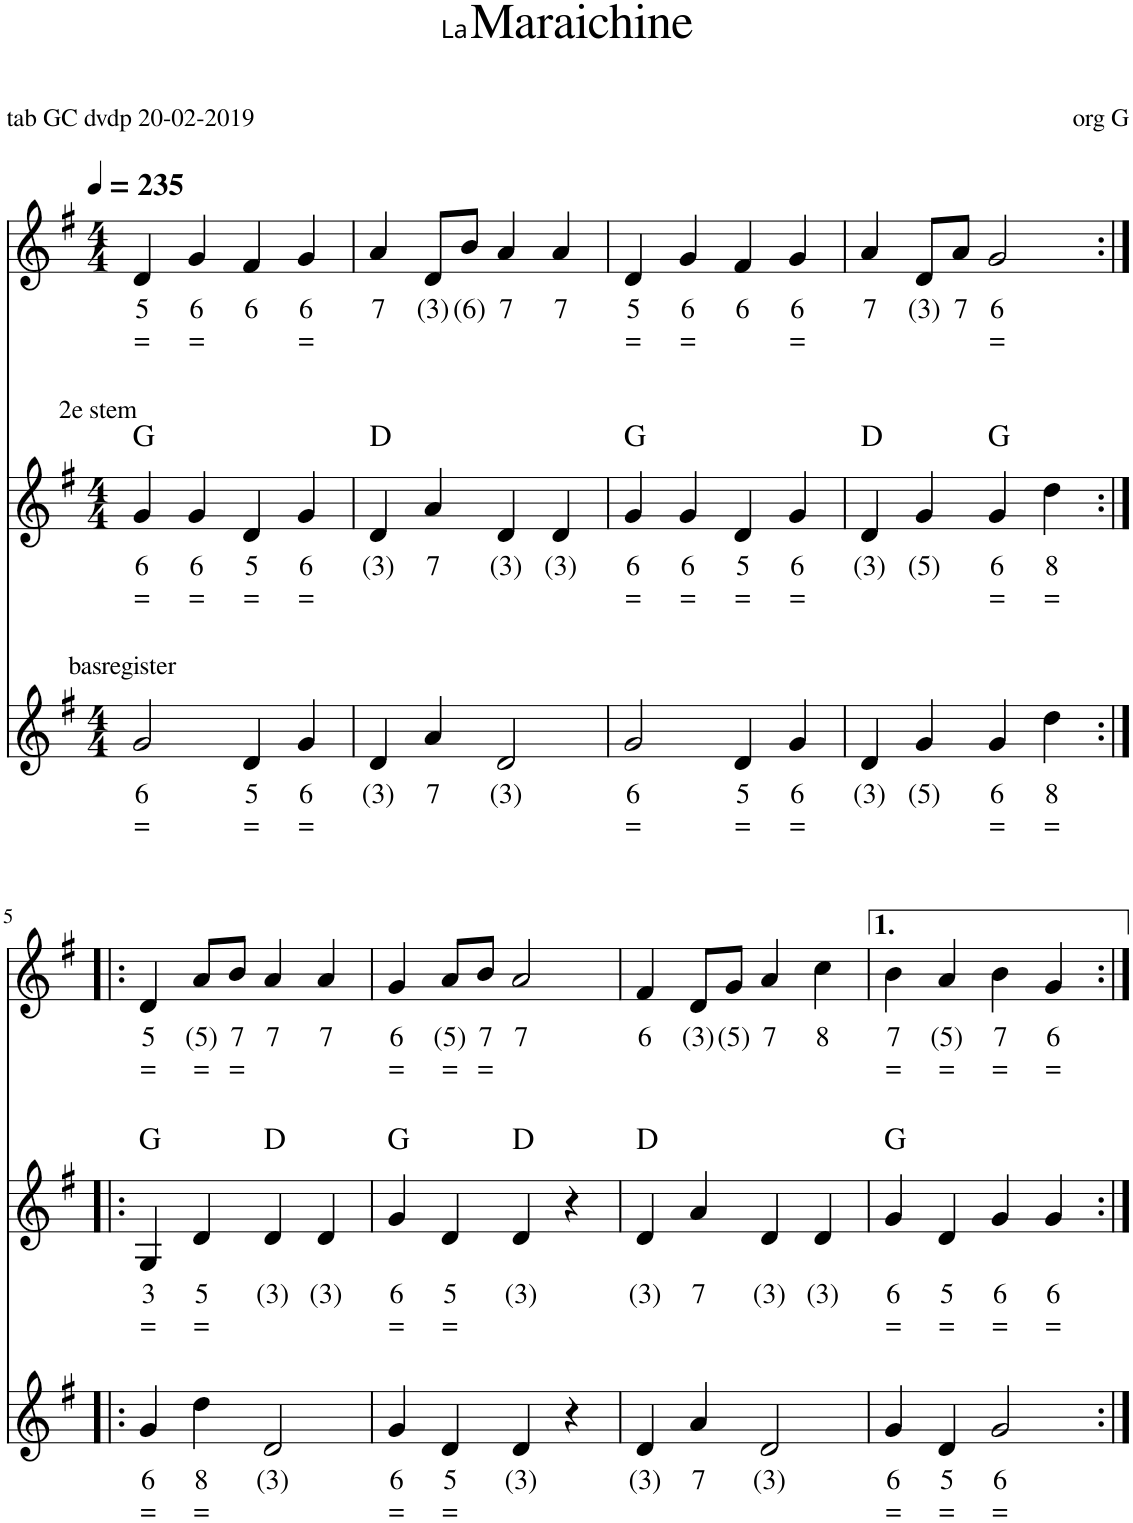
**kern	**text	**text	**kern	**text	**text	**harte	**kern	**text	**text
*part3	*part3	*part3	*part2	*part2	*part2	*part2	*part1	*part1	*part1
*staff3	*staff3	*staff3	*staff2	*staff2	*staff2	*	*staff1	*staff1	*staff1
*I"Stem	*	*	*I"Stem	*	*	*	*I"Stem	*	*
*clefG2	*	*	*clefG2	*	*	*	*clefG2	*	*
*k[f#]	*	*	*k[f#]	*	*	*	*k[f#]	*	*
*M4/4	*	*	*M4/4	*	*	*	*M4/4	*	*
*MM235	*	*	*MM235	*	*	*	*MM235	*	*
=1	=1	=1	=1	=1	=1	=1	=1	=1	=1
!	!	!	!LO:TX:a:t=2e stem	!	!	!	!	!	!
!LO:TX:a:t=basregister	!	!	!	!	!	!	!	!	!
!	!LO:LY:b	!LO:LY:b	!	!LO:LY:b	!LO:LY:b	!	!	!LO:LY:b	!LO:LY:b
2g/	6	=	4g/	6	=	G:maj	4d/	5	=
!	!	!	!	!LO:LY:b	!LO:LY:b	!	!	!LO:LY:b	!LO:LY:b
.	.	.	4g/	6	=	.	4g/	6	=
!	!LO:LY:b	!LO:LY:b	!	!LO:LY:b	!LO:LY:b	!	!	!LO:LY:b	!
4d/	5	=	4d/	5	=	.	4f#/	6	.
!	!LO:LY:b	!LO:LY:b	!	!LO:LY:b	!LO:LY:b	!	!	!LO:LY:b	!LO:LY:b
4g/	6	=	4g/	6	=	.	4g/	6	=
=2	=2	=2	=2	=2	=2	=2	=2	=2	=2
!	!LO:LY:b	!	!	!LO:LY:b	!	!	!	!LO:LY:b	!
4d/	(3)	.	4d/	(3)	.	D:maj	4a/	7	.
!	!LO:LY:b	!	!	!LO:LY:b	!	!	!	!LO:LY:b	!
4a/	7	.	4a/	7	.	.	8d/L	(3)	.
!	!	!	!	!	!	!	!	!LO:LY:b	!
.	.	.	.	.	.	.	8b/J	(6)	.
!	!LO:LY:b	!	!	!LO:LY:b	!	!	!	!LO:LY:b	!
2d/	(3)	.	4d/	(3)	.	.	4a/	7	.
!	!	!	!	!LO:LY:b	!	!	!	!LO:LY:b	!
.	.	.	4d/	(3)	.	.	4a/	7	.
=3	=3	=3	=3	=3	=3	=3	=3	=3	=3
!	!LO:LY:b	!LO:LY:b	!	!LO:LY:b	!LO:LY:b	!	!	!LO:LY:b	!LO:LY:b
2g/	6	=	4g/	6	=	G:maj	4d/	5	=
!	!	!	!	!LO:LY:b	!LO:LY:b	!	!	!LO:LY:b	!LO:LY:b
.	.	.	4g/	6	=	.	4g/	6	=
!	!LO:LY:b	!LO:LY:b	!	!LO:LY:b	!LO:LY:b	!	!	!LO:LY:b	!
4d/	5	=	4d/	5	=	.	4f#/	6	.
!	!LO:LY:b	!LO:LY:b	!	!LO:LY:b	!LO:LY:b	!	!	!LO:LY:b	!LO:LY:b
4g/	6	=	4g/	6	=	.	4g/	6	=
=4	=4	=4	=4	=4	=4	=4	=4	=4	=4
!	!LO:LY:b	!	!	!LO:LY:b	!	!	!	!LO:LY:b	!
4d/	(3)	.	4d/	(3)	.	D:maj	4a/	7	.
!	!LO:LY:b	!	!	!LO:LY:b	!	!	!	!LO:LY:b	!
4g/	(5)	.	4g/	(5)	.	.	8d/L	(3)	.
!	!	!	!	!	!	!	!	!LO:LY:b	!
.	.	.	.	.	.	.	8a/J	7	.
!	!LO:LY:b	!LO:LY:b	!	!LO:LY:b	!LO:LY:b	!	!	!LO:LY:b	!LO:LY:b
4g/	6	=	4g/	6	=	G:maj	2g/	6	=
!	!LO:LY:b	!LO:LY:b	!	!LO:LY:b	!LO:LY:b	!	!	!	!
4dd\	8	=	4dd\	8	=	.	.	.	.
!!LO:LB:g=z
=5:|!|:	=5:|!|:	=5:|!|:	=5:|!|:	=5:|!|:	=5:|!|:	=5:|!|:	=5:|!|:	=5:|!|:	=5:|!|:
!	!LO:LY:b	!LO:LY:b	!	!LO:LY:b	!LO:LY:b	!	!	!LO:LY:b	!LO:LY:b
4g/	6	=	4G/	3	=	G:maj	4d/	5	=
!	!LO:LY:b	!LO:LY:b	!	!LO:LY:b	!LO:LY:b	!	!	!LO:LY:b	!LO:LY:b
4dd\	8	=	4d/	5	=	.	8a/L	(5)	=
!	!	!	!	!	!	!	!	!LO:LY:b	!LO:LY:b
.	.	.	.	.	.	.	8b/J	7	=
!	!LO:LY:b	!	!	!LO:LY:b	!	!	!	!LO:LY:b	!
2d/	(3)	.	4d/	(3)	.	D:maj	4a/	7	.
!	!	!	!	!LO:LY:b	!	!	!	!LO:LY:b	!
.	.	.	4d/	(3)	.	.	4a/	7	.
=6	=6	=6	=6	=6	=6	=6	=6	=6	=6
!	!LO:LY:b	!LO:LY:b	!	!LO:LY:b	!LO:LY:b	!	!	!LO:LY:b	!LO:LY:b
4g/	6	=	4g/	6	=	G:maj	4g/	6	=
!	!LO:LY:b	!LO:LY:b	!	!LO:LY:b	!LO:LY:b	!	!	!LO:LY:b	!LO:LY:b
4d/	5	=	4d/	5	=	.	8a/L	(5)	=
!	!	!	!	!	!	!	!	!LO:LY:b	!LO:LY:b
.	.	.	.	.	.	.	8b/J	7	=
!	!LO:LY:b	!	!	!LO:LY:b	!	!	!	!LO:LY:b	!
4d/	(3)	.	4d/	(3)	.	D:maj	2a/	7	.
4r	.	.	4r	.	.	.	.	.	.
=7	=7	=7	=7	=7	=7	=7	=7	=7	=7
!	!LO:LY:b	!	!	!LO:LY:b	!	!	!	!LO:LY:b	!
4d/	(3)	.	4d/	(3)	.	D:maj	4f#/	6	.
!	!LO:LY:b	!	!	!LO:LY:b	!	!	!	!LO:LY:b	!
4a/	7	.	4a/	7	.	.	8d/L	(3)	.
!	!	!	!	!	!	!	!	!LO:LY:b	!
.	.	.	.	.	.	.	8g/J	(5)	.
!	!LO:LY:b	!	!	!LO:LY:b	!	!	!	!LO:LY:b	!
2d/	(3)	.	4d/	(3)	.	.	4a/	7	.
!	!	!	!	!LO:LY:b	!	!	!	!LO:LY:b	!
.	.	.	4d/	(3)	.	.	4cc\	8	.
=8	=8	=8	=8	=8	=8	=8	=8	=8	=8
!	!LO:LY:b	!LO:LY:b	!	!LO:LY:b	!LO:LY:b	!	!	!LO:LY:b	!LO:LY:b
4g/	6	=	4g/	6	=	G:maj	4b\	7	=
!	!LO:LY:b	!LO:LY:b	!	!LO:LY:b	!LO:LY:b	!	!	!LO:LY:b	!LO:LY:b
4d/	5	=	4d/	5	=	.	4a/	(5)	=
!	!LO:LY:b	!LO:LY:b	!	!LO:LY:b	!LO:LY:b	!	!	!LO:LY:b	!LO:LY:b
2g/	6	=	4g/	6	=	.	4b\	7	=
!	!	!	!	!LO:LY:b	!LO:LY:b	!	!	!LO:LY:b	!LO:LY:b
.	.	.	4g/	6	=	.	4g/	6	=
=:|!	=:|!	=:|!	=:|!	=:|!	=:|!	=:|!	=:|!	=:|!	=:|!
*-	*-	*-	*-	*-	*-	*-	*-	*-	*-
